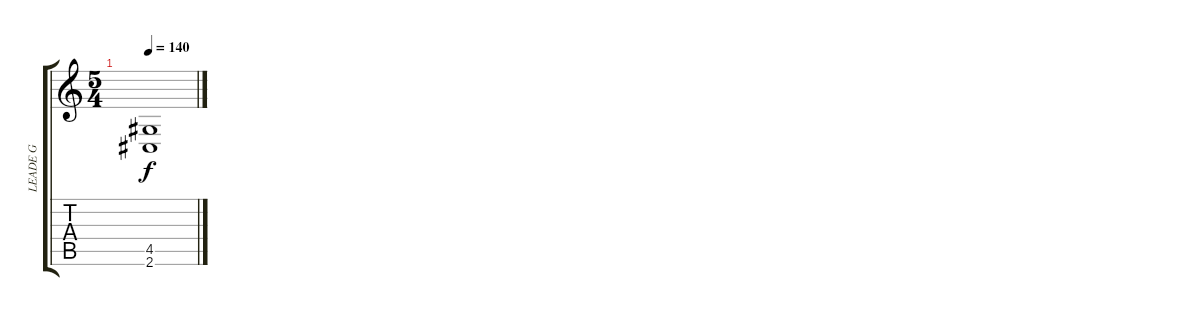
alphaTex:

\track ("LEADE G" "LEADE G") {instrument overdrivenguitar}
\staff {score tabs}
\tuning (B3 Gb3 D3 A2 E2 B1) {hide}
\ts (5 4)
\tempo 140
\clef g2
\ks c
(4.5{t} 2.6{t}).1{dy f}
